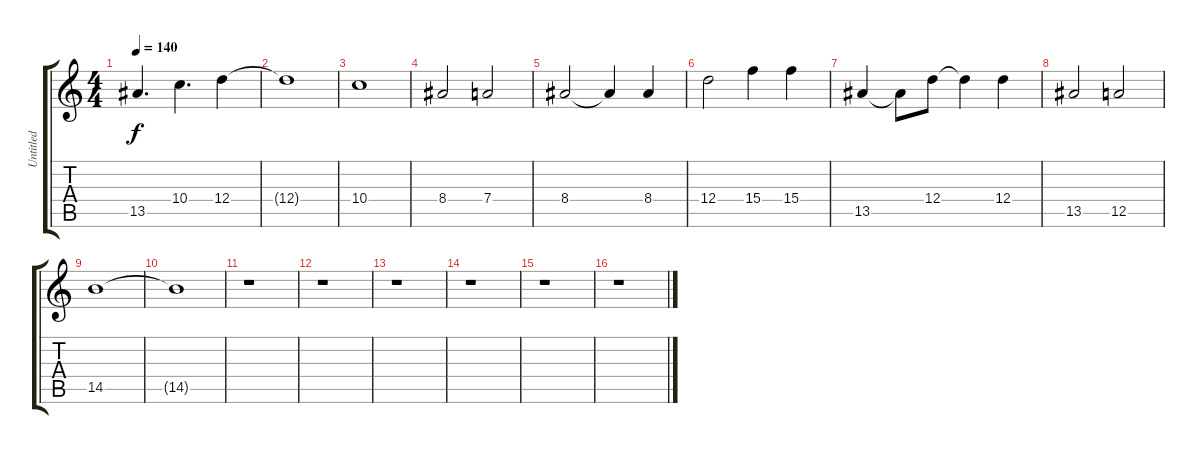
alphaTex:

\track ("Untitled" "Untitled") {instrument overdrivenguitar}
\staff {score tabs}
\tuning (E4 B3 G3 D3 A2 E2) {hide}
\ts (4 4)
\tempo 140
\clef g2
\ks c
13.5.4{d dy f} 10.4.4{d} 12.4.4 |
12.4{t}.1 |
10.4.1 |
8.4.2 7.4.2 |
8.4.2 8.4{t}.4 8.4.4 |
12.4.2 15.4.4 15.4.4 |
13.5.4 13.5{t}.8 12.4.8 12.4{t}.4 12.4.4 |
13.5.2 12.5.2 |
14.5.1 |
14.5{t}.1 |
r.1 |
r.1 |
r.1 |
r.1 |
r.1 |
r.1
